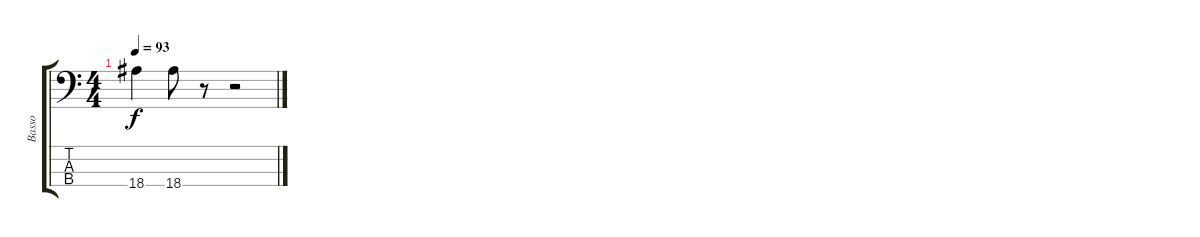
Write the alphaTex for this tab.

\track ("Basso" "Basso") {instrument electricbassfinger}
\staff {score tabs}
\tuning (G2 D2 A1 E1) {hide}
\ts (4 4)
\tempo 93
\clef f4
\ks c
18.4{t}.4{dy f} 18.4.8 r.8 r.2
